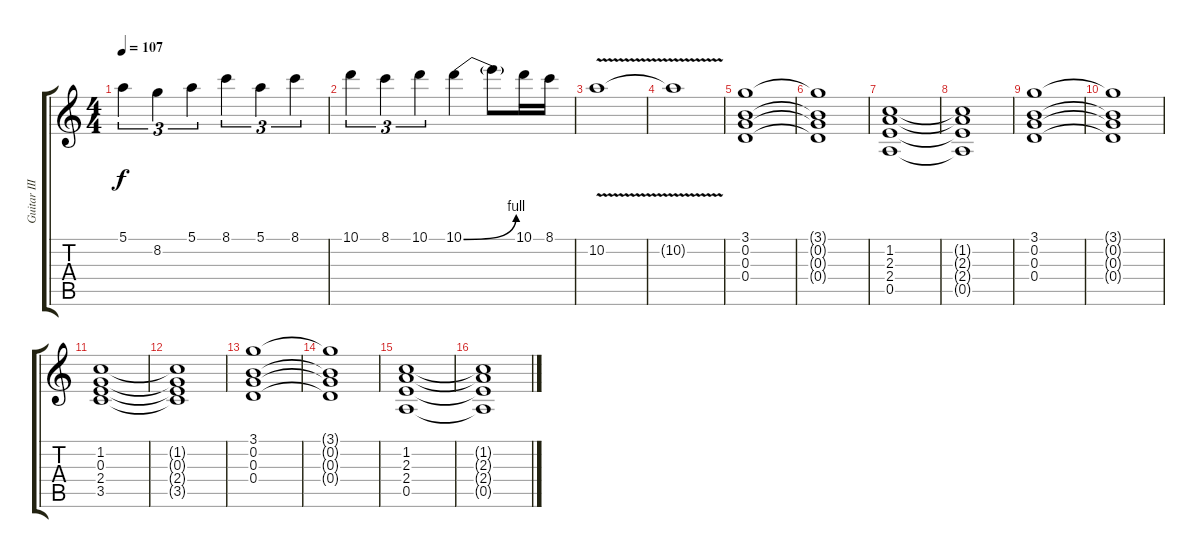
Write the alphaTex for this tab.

\track ("Guitar III" "Guitar III") {instrument overdrivenguitar}
\staff {score tabs}
\tuning (E4 B3 G3 D3 A2 E2) {hide}
\ts (4 4)
\tempo 107
\clef g2
\ks c
5.1.4{tu (3 2) dy f} 8.2.4{tu (3 2)} 5.1.4{tu (3 2)} 8.1.4{tu (3 2)} 5.1.4{tu (3 2)} 8.1.4{tu (3 2)} |
10.1.4{tu (3 2)} 8.1.4{tu (3 2)} 10.1.4{tu (3 2)} 10.1{be (bend 0 0 60 4)}.4 10.1{t}.8 10.1.16 8.1.16 |
10.2{v}.1 |
10.2{t}.1 |
(3.1 0.2 0.3 0.4).1 |
(3.1{t} 0.2{t} 0.3{t} 0.4{t}).1 |
(1.2 2.3 2.4 0.5).1 |
(1.2{t} 2.3{t} 2.4{t} 0.5{t}).1 |
(3.1 0.2 0.3 0.4).1 |
(3.1{t} 0.2{t} 0.3{t} 0.4{t}).1 |
(1.2 0.3 2.4 3.5).1 |
(1.2{t} 0.3{t} 2.4{t} 3.5{t}).1 |
(3.1 0.2 0.3 0.4).1 |
(3.1{t} 0.2{t} 0.3{t} 0.4{t}).1 |
(1.2 2.3 2.4 0.5).1 |
(1.2{t} 2.3{t} 2.4{t} 0.5{t}).1{volume 0}
